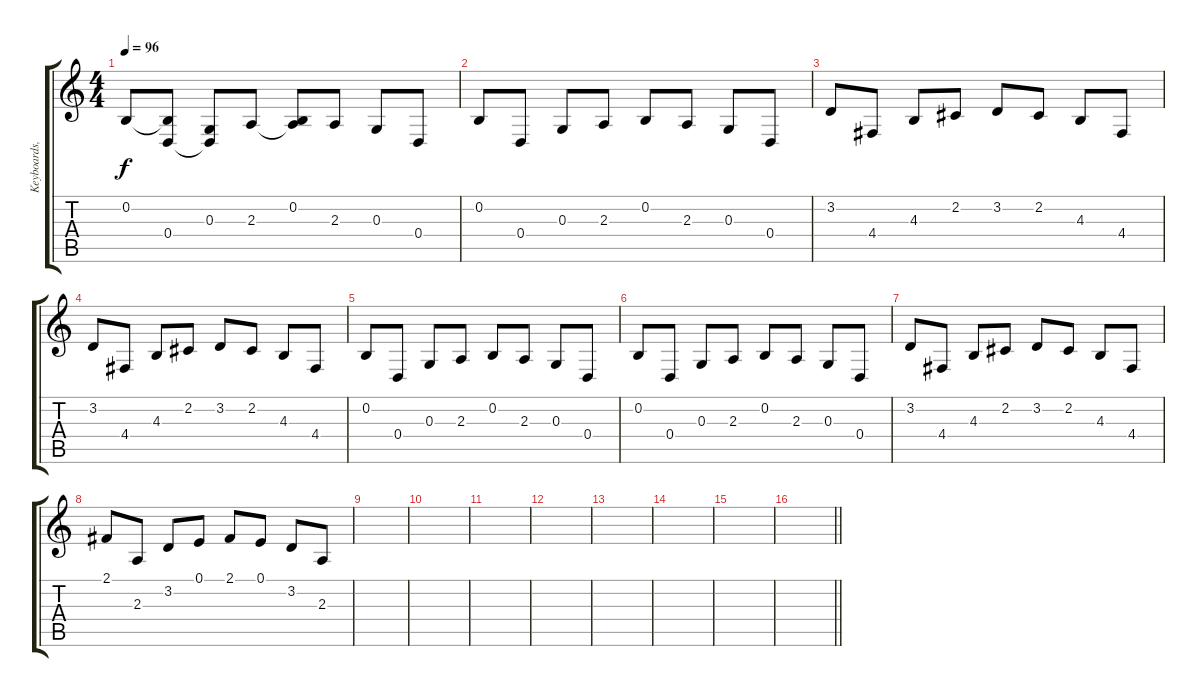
\track ("Keyboards, intro" "Keyboards,") {instrument acousticgrandpiano}
\staff {score tabs}
\tuning (E4 B3 G3 D3 A2 E2) {hide}
\ts (4 4)
\tempo 96
\clef g2
\ks c
0.2.8{dy f instrument acousticgrandpiano} (0.2{t} 0.4).8 (0.3 0.4{t}).8 2.3.8 (0.2 2.3{t}).8 2.3.8 0.3.8 0.4.8 |
0.2.8 0.4.8 0.3.8 2.3.8 0.2.8 2.3.8 0.3.8 0.4.8 |
3.2.8 4.4.8 4.3.8 2.2.8 3.2.8 2.2.8 4.3.8 4.4.8 |
3.2.8 4.4.8 4.3.8 2.2.8 3.2.8 2.2.8 4.3.8 4.4.8 |
0.2.8 0.4.8 0.3.8 2.3.8 0.2.8 2.3.8 0.3.8 0.4.8 |
0.2.8 0.4.8 0.3.8 2.3.8 0.2.8 2.3.8 0.3.8 0.4.8 |
3.2.8 4.4.8 4.3.8 2.2.8 3.2.8 2.2.8 4.3.8 4.4.8 |
2.1.8 2.3.8 3.2.8 0.1.8 2.1.8 0.1.8 3.2.8 2.3.8 |
|
|
|
|
|
|
|
\barLineRight lightlight
